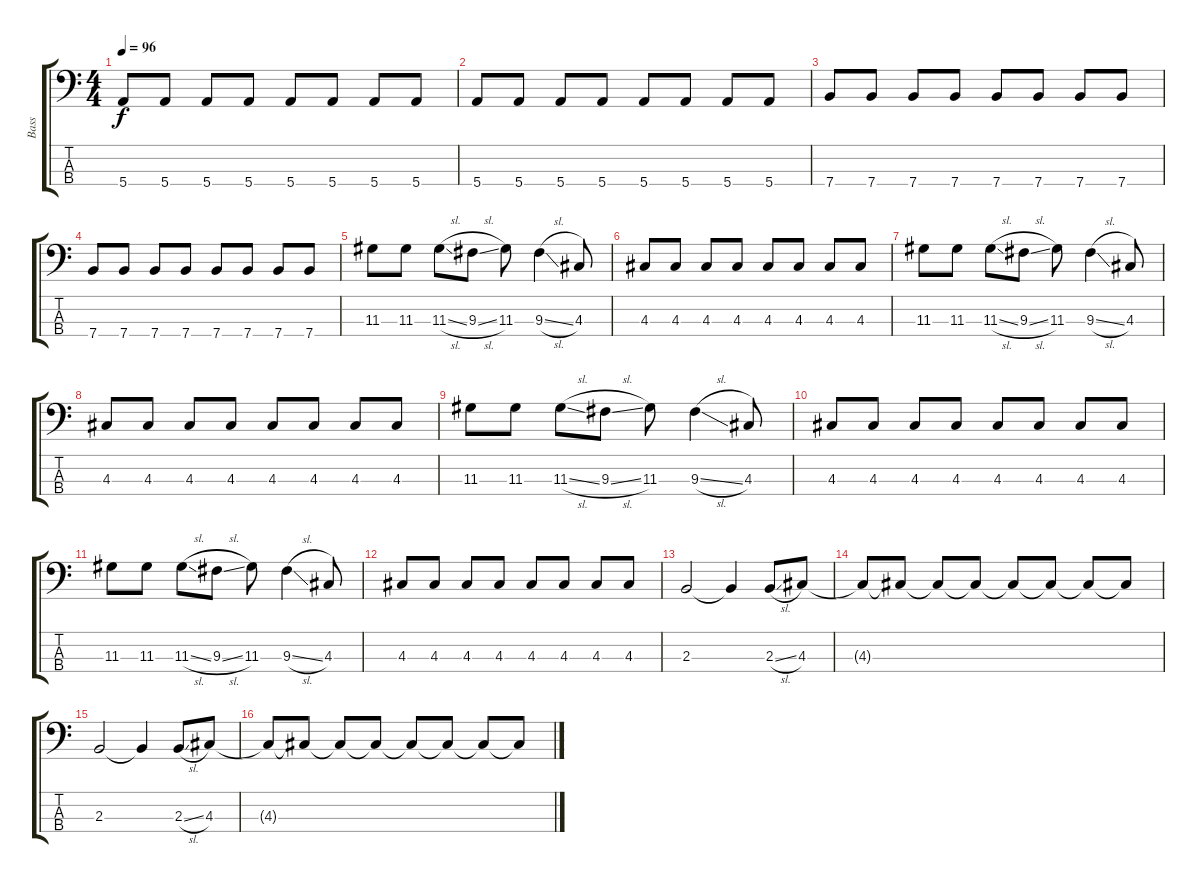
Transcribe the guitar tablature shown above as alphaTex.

\track ("Bass" "Bass") {instrument electricbassfinger}
\staff {score tabs}
\tuning (G2 D2 A1 E1) {hide}
\ts (4 4)
\tempo 96
\clef f4
\ks c
5.4.8{dy f} 5.4.8 5.4.8 5.4.8 5.4.8 5.4.8 5.4.8 5.4.8 |
5.4.8 5.4.8 5.4.8 5.4.8 5.4.8 5.4.8 5.4.8 5.4.8 |
7.4.8 7.4.8 7.4.8 7.4.8 7.4.8 7.4.8 7.4.8 7.4.8 |
7.4.8 7.4.8 7.4.8 7.4.8 7.4.8 7.4.8 7.4.8 7.4.8 |
11.3.8 11.3.8 11.3{sl}.8 9.3{sl}.8 11.3.8 9.3{sl}.4 4.3.8 |
4.3.8 4.3.8 4.3.8 4.3.8 4.3.8 4.3.8 4.3.8 4.3.8 |
11.3.8 11.3.8 11.3{sl}.8 9.3{sl}.8 11.3.8 9.3{sl}.4 4.3.8 |
4.3.8 4.3.8 4.3.8 4.3.8 4.3.8 4.3.8 4.3.8 4.3.8 |
11.3.8 11.3.8 11.3{sl}.8 9.3{sl}.8 11.3.8 9.3{sl}.4 4.3.8 |
4.3.8 4.3.8 4.3.8 4.3.8 4.3.8 4.3.8 4.3.8 4.3.8 |
11.3.8 11.3.8 11.3{sl}.8 9.3{sl}.8 11.3.8 9.3{sl}.4 4.3.8 |
4.3.8 4.3.8 4.3.8 4.3.8 4.3.8 4.3.8 4.3.8 4.3.8 |
2.3.2 2.3{t}.4 2.3{sl}.8 4.3.8 |
4.3{t}.8 4.3{t}.8 4.3{t}.8 4.3{t}.8 4.3{t}.8 4.3{t}.8 4.3{t}.8 4.3{t}.8 |
2.3.2 2.3{t}.4 2.3{sl}.8 4.3.8 |
4.3{t}.8 4.3{t}.8 4.3{t}.8 4.3{t}.8 4.3{t}.8 4.3{t}.8 4.3{t}.8 4.3{t}.8
